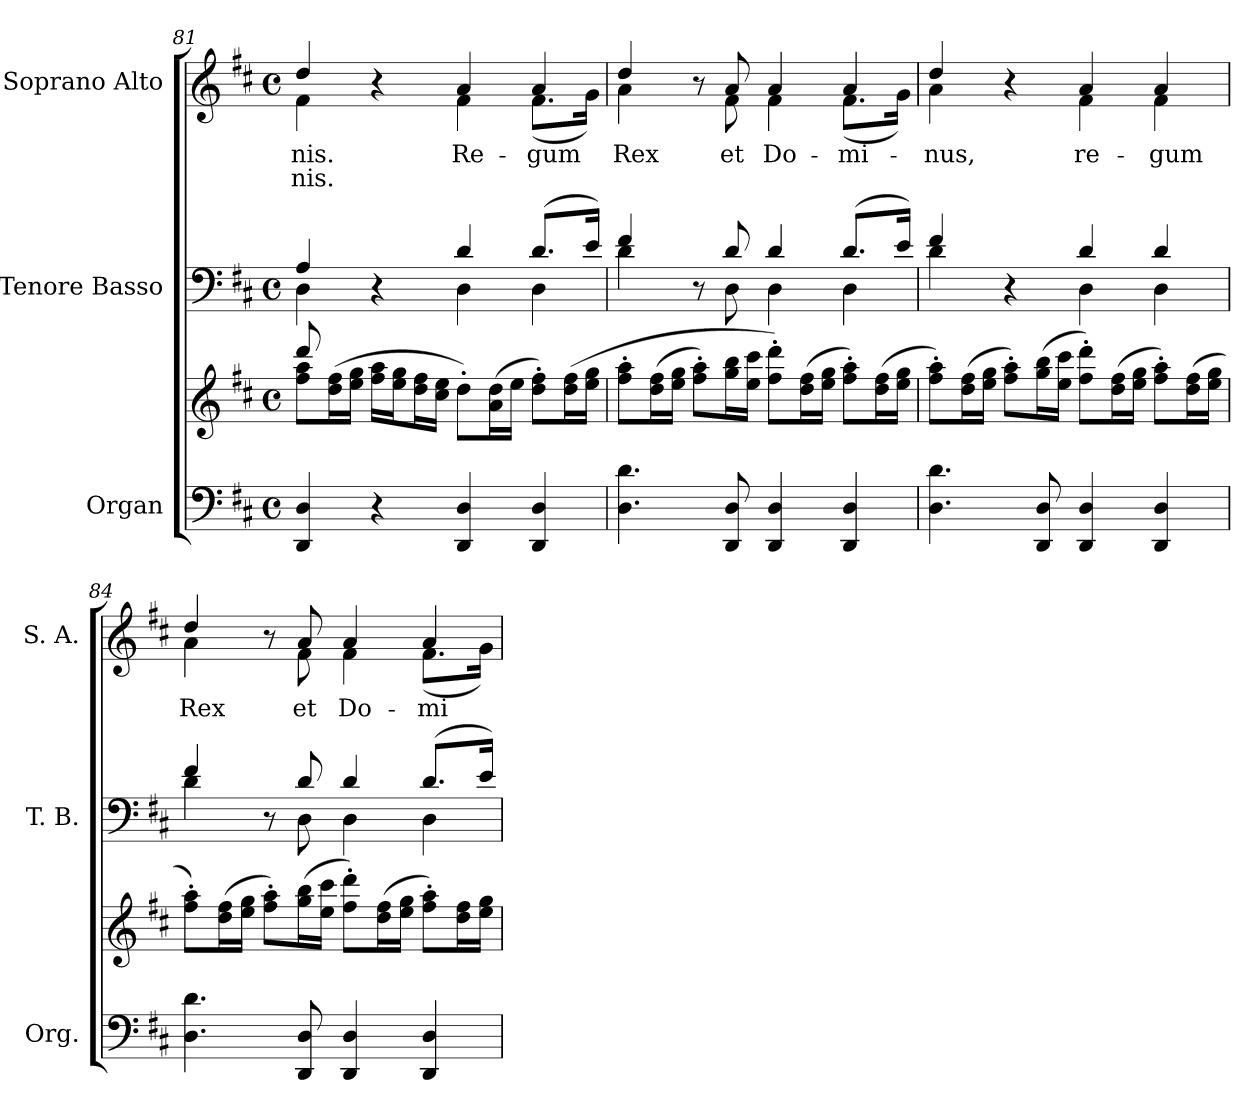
**kern	**kern	**kern	**kern	**text	**text
*part3	*part3	*part2	*part1	*part1	*part1
*staff4	*staff3	*staff2	*staff1	*staff1	*staff1
*I"Organ	*	*I"Tenore Basso	*I"Soprano Alto	*	*
*I'Org.	*	*I'T. B.	*I'S. A.	*	*
!!LO:PB:g=z
*clefF4	*clefG2	*clefF4	*clefG2	*	*
*k[f#c#]	*k[f#c#]	*k[f#c#]	*k[f#c#]	*	*
*D:	*D:	*D:	*D:	*	*
*M4/4	*M4/4	*M4/4	*M4/4	*	*
*met(c)	*met(c)	*met(c)	*met(c)	*	*
=81	=81	=81	=81	=81	=81
*	*^	*^	*	*	*
!	!	!	!	!	!LO:TX:a:t=-	!	!
!	!	!	!	!	!LO:TX:b:t=-	!	!
!	!	!	!	!	!LO:TX:a:B:t=G	!	!
!	!	!	!	!	!	!LO:LY:a:color=#000000	!LO:LY:b:color=#000000
*	*	*	*	*	*^	*	*
4DDi/ 4Di	8dddi/	8ff#i\ 8aai\L	4Ai/	4Di\	4ddi/	4f#i\	-nis.	-nis.
.	8ryy	(16ddi\ 16ff#i\L	.	.	.	.	.	.
.	.	16eei\ 16ggi\JJ	.	.	.	.	.	.
4r	4ryy	16ff#i\ 16aai\LL	4r	4ryy	4r	4ryy	.	.
.	.	16eei\ 16ggi\J	.	.	.	.	.	.
.	.	16ddi\ 16ff#i\L	.	.	.	.	.	.
.	.	16cc#i\ 16eei\JJ	.	.	.	.	.	.
!	!	!	!	!	!	!	!LO:LY:b:color=#000000	!
4DDi/ 4Di	2ryy	8dd'i\L)	4di/	4Di\	4ai/	4f#i\	Re-	.
.	.	(16ai\ 16ddi\L	.	.	.	.	.	.
.	.	16eei\JJ	.	.	.	.	.	.
!	!	!	!	!	!	!	!LO:LY:b:color=#000000	!
4DDi/ 4Di	.	8ddi'\ 8ff#i'\L)	(8.di/L	4Di\	4ai/	(8.f#i\L	-gum	.
.	.	(16ddi\ 16ff#i\L	.	.	.	.	.	.
.	.	16eei\ 16ggi\JJ	16ei/Jk)	.	.	16gi\Jk)	.	.
*	*v	*v	*	*	*	*	*	*
=82	=82	=82	=82	=82	=82	=82	=82
*	*^	*	*	*	*	*	*
!	!	!	!	!	!	!	!LO:LY:b:color=#000000	!
*	*v	*v	*	*	*	*	*	*
4.Di\ 4.di	8ff#i'\ 8aai'\L	4f#i/	4di\	4ddi/	4ai\	Rex	.
.	(16ddi\ 16ff#i\L	.	.	.	.	.	.
.	16eei\ 16ggi\JJ	.	.	.	.	.	.
.	8ff#i'\ 8aai'\L)	8r	8ryy	8r	8ryy	.	.
!	!	!	!	!	!	!LO:LY:b:color=#000000	!
8DDi/ 8Di	16ggi\ 16bbi\L	8di/	8Di\	8ai/	8f#i\	et	.
.	16eei\ 16ccc#i\JJ	.	.	.	.	.	.
!	!	!	!	!	!	!LO:LY:b:color=#000000	!
4DDi/ 4Di	8ff#i'\ 8dddi'\L)	4di/	4Di\	4ai/	4f#i\	Do-	.
.	(16ddi\ 16ff#i\L	.	.	.	.	.	.
.	16eei\ 16ggi\JJ	.	.	.	.	.	.
!	!	!	!	!	!	!LO:LY:b:color=#000000	!
4DDi/ 4Di	8ff#i'\ 8aai'\L)	(8.di/L	4Di\	4ai/	(8.f#i\L	-mi-	.
.	(16ddi\ 16ff#i\L	.	.	.	.	.	.
.	16eei\ 16ggi\JJ	16ei/Jk)	.	.	16gi\Jk)	.	.
=83	=83	=83	=83	=83	=83	=83	=83
!	!	!	!	!	!	!LO:LY:b:color=#000000	!
4.Di\ 4.di	8ff#i'\ 8aai'\L)	4f#i/	4di\	4ddi/	4ai\	-nus,	.
.	(16ddi\ 16ff#i\L	.	.	.	.	.	.
.	16eei\ 16ggi\JJ	.	.	.	.	.	.
.	8ff#i'\ 8aai'\L)	4r	4ryy	4r	4ryy	.	.
8DDi/ 8Di	(16ggi\ 16bbi\L	.	.	.	.	.	.
.	16eei\ 16ccc#i\JJ	.	.	.	.	.	.
!	!	!	!	!	!	!LO:LY:b:color=#000000	!
4DDi/ 4Di	8ff#i'\ 8dddi'\L)	4di/	4Di\	4ai/	4f#i\	re-	.
.	(16ddi\ 16ff#i\L	.	.	.	.	.	.
.	16eei\ 16ggi\JJ	.	.	.	.	.	.
!	!	!	!	!	!	!LO:LY:b:color=#000000	!
4DDi/ 4Di	8ff#i'\ 8aai'\L)	4di/	4Di\	4ai/	4f#i\	-gum	.
.	(16ddi\ 16ff#i\L	.	.	.	.	.	.
.	16eei\ 16ggi\JJ	.	.	.	.	.	.
=84	=84	=84	=84	=84	=84	=84	=84
!	!	!	!	!	!	!LO:LY:b:color=#000000	!
4.Di\ 4.di	8ff#i'\ 8aai'\L)	4f#i/	4di\	4ddi/	4ai\	Rex	.
.	(16ddi\ 16ff#i\L	.	.	.	.	.	.
.	16eei\ 16ggi\JJ	.	.	.	.	.	.
.	8ff#i'\ 8aai'\L)	8r	8ryy	8r	8ryy	.	.
!	!	!	!	!	!	!LO:LY:b:color=#000000	!
8DDi/ 8Di	(16ggi\ 16bbi\L	8di/	8Di\	8ai/	8f#i\	et	.
.	16eei\ 16ccc#i\JJ	.	.	.	.	.	.
!	!	!	!	!	!	!LO:LY:b:color=#000000	!
4DDi/ 4Di	8ff#i'\ 8dddi'\L)	4di/	4Di\	4ai/	4f#i\	Do-	.
.	(16ddi\ 16ff#i\L	.	.	.	.	.	.
.	16eei\ 16ggi\JJ	.	.	.	.	.	.
!	!	!	!	!	!	!LO:LY:b:color=#000000	!
4DDi/ 4Di	8ff#i'\ 8aai'\L)	(8.di/L	4Di\	4ai/	(8.f#i\L	-mi-	.
.	16ddi\ 16ff#i\L	.	.	.	.	.	.
.	16eei\ 16ggi\JJ	16ei/Jk)	.	.	16gi\Jk)	.	.
*	*	*v	*v	*	*	*	*
*	*	*	*v	*v	*	*
=	=	=	=	=	=
*-	*-	*-	*-	*-	*-
